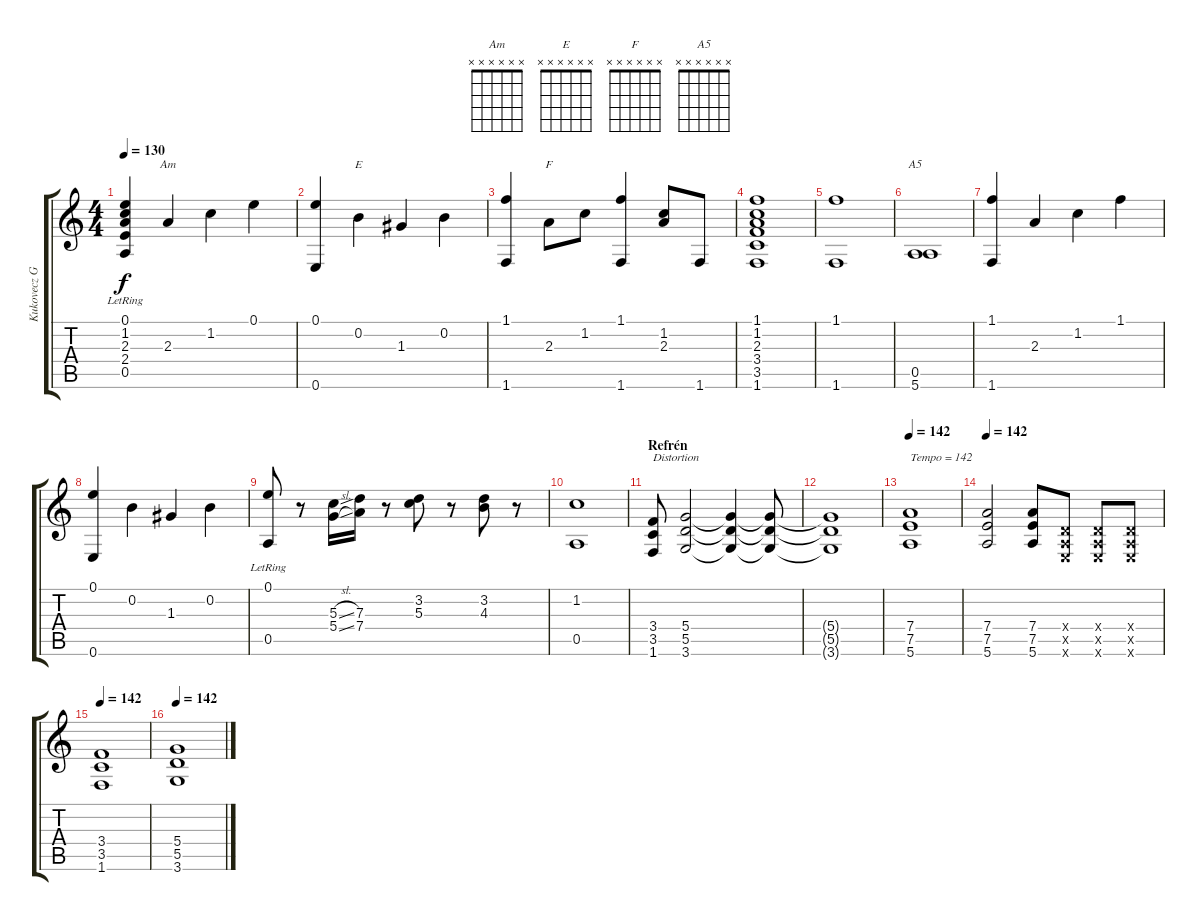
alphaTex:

\track ("Kukovecz Gábor" "Kukovecz G") {instrument distortionguitar}
\staff {score tabs}
\tuning (E4 B3 G3 D3 A2 E2) {hide}
\chord ("Am" x x x x x x)
\chord ("E" x x x x x x)
\chord ("F" x x x x x x)
\chord ("A5" x x x x x x)
\ts (4 4)
\tempo 130
\clef g2
\ks c
(0.1{lr} 1.2 2.3 2.4 0.5{lr}).4{dy f instrument acousticguitarsteel} 2.3.4{ch "Am"} 1.2.4 0.1.4 |
(0.1 0.6).4{instrument acousticguitarsteel} 0.2.4{ch "E"} 1.3.4 0.2.4 |
(1.1 1.6).4{instrument acousticguitarsteel} 2.3.8{ch "F"} 1.2.8 (1.1 1.6).4 (1.2 2.3).8 1.6.8 |
(1.1 1.2 2.3 3.4 3.5 1.6).1{instrument acousticguitarsteel} |
(1.1 1.6).1{instrument acousticguitarsteel} |
(0.5 5.6).1{ch "A5" instrument overdrivenguitar} |
(1.1 1.6).4{instrument acousticguitarsteel} 2.3.4 1.2.4 1.1.4 |
(0.1 0.6).4{instrument acousticguitarsteel} 0.2.4 1.3.4 0.2.4 |
(0.1{lr} 0.5{lr}).8 r.8 (5.3{sl} 5.4{sl}).16 (7.3 7.4).16 r.8 (3.2 5.3).8 r.8 (3.2 4.3).8 r.8 |
(1.2 0.5).1 |
\section ("" "Refrén")
(3.4 3.5 1.6).8{txt "Distortion" instrument distortionguitar} (5.4 5.5 3.6).2 (5.4{t} 5.5{t} 3.6{t}).4 (5.4{t} 5.5{t} 3.6{t}).8 |
(5.4{t} 5.5{t} 3.6{t}).1 |
\tempo 142
(7.4 7.5 5.6).1{txt "Tempo = 142"} |
\tempo 142
(7.4 7.5 5.6).2 (7.4 7.5 5.6).8 (0.4{x} 0.5{x} 0.6{x}).8 (0.4{x} 0.5{x} 0.6{x}).8 (0.4{x} 0.5{x} 0.6{x}).8 |
\tempo 142
(3.4 3.5 1.6).1 |
\tempo 142
(5.4 5.5 3.6).1
